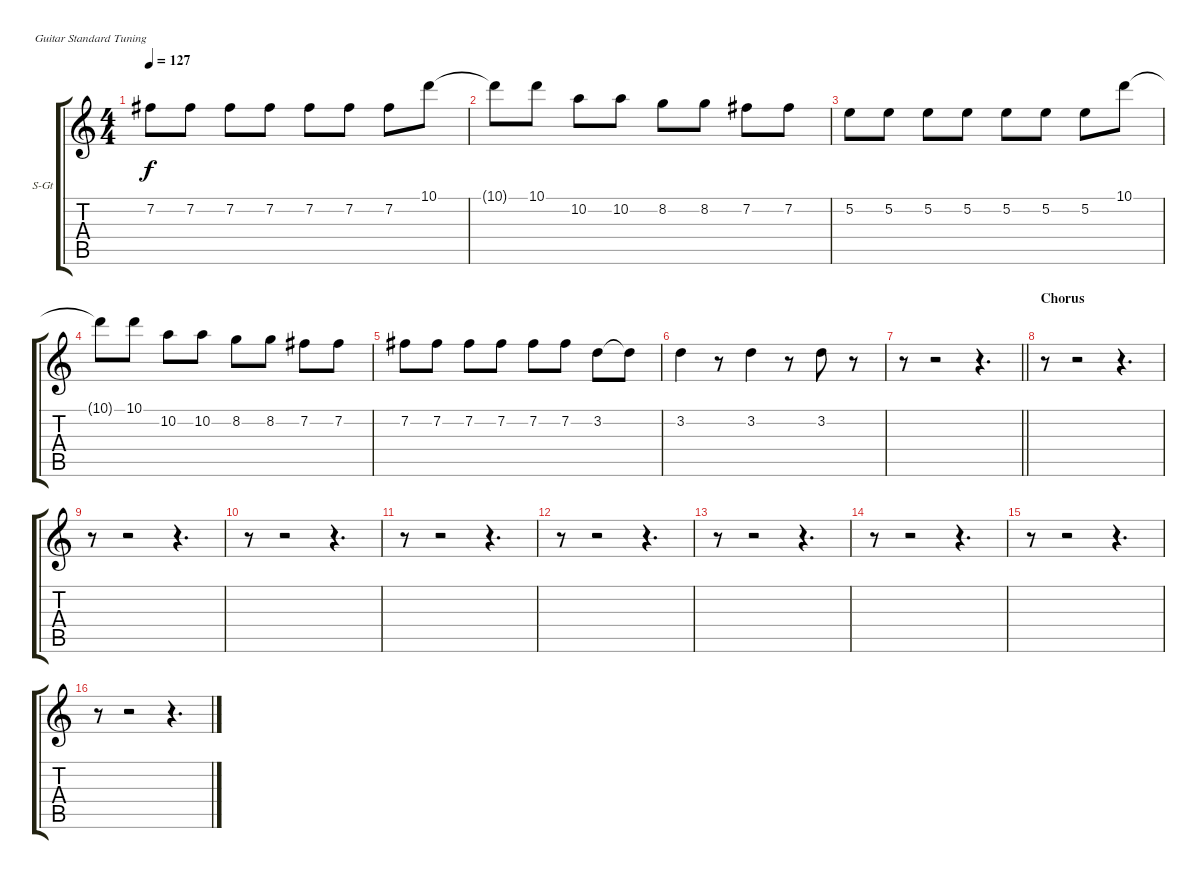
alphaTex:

\bracketExtendMode groupsimilarinstruments
\firstSystemTrackNameOrientation horizontal
\otherSystemsTrackNameOrientation horizontal
\track ("Track 1" "S-Gt") {instrument acousticguitarsteel}
\staff {score tabs}
\tuning (E4 B3 G3 D3 A2 E2)
\ts (4 4)
\tempo 127
\clef g2
\ks c
7.2.8{dy f} 7.2.8 7.2.8 7.2.8 7.2.8 7.2.8 7.2.8 10.1.8 |
10.1{t}.8 10.1.8 10.2.8 10.2.8 8.2.8 8.2.8 7.2.8 7.2.8 |
5.2.8 5.2.8 5.2.8 5.2.8 5.2.8 5.2.8 5.2.8 10.1.8 |
10.1{t}.8 10.1.8 10.2.8 10.2.8 8.2.8 8.2.8 7.2.8 7.2.8 |
7.2.8 7.2.8 7.2.8 7.2.8 7.2.8 7.2.8 3.2.8 3.2{t}.8 |
3.2.4 r.8 3.2.4 r.8 3.2.8 r.8 |
\barLineRight lightlight
r.8 r.2 r.4{d} |
\section ("" "Chorus")
r.8 r.2 r.4{d} |
r.8 r.2 r.4{d} |
r.8 r.2 r.4{d} |
r.8 r.2 r.4{d} |
r.8 r.2 r.4{d} |
r.8 r.2 r.4{d} |
r.8 r.2 r.4{d} |
r.8 r.2 r.4{d} |
r.8 r.2 r.4{d}
